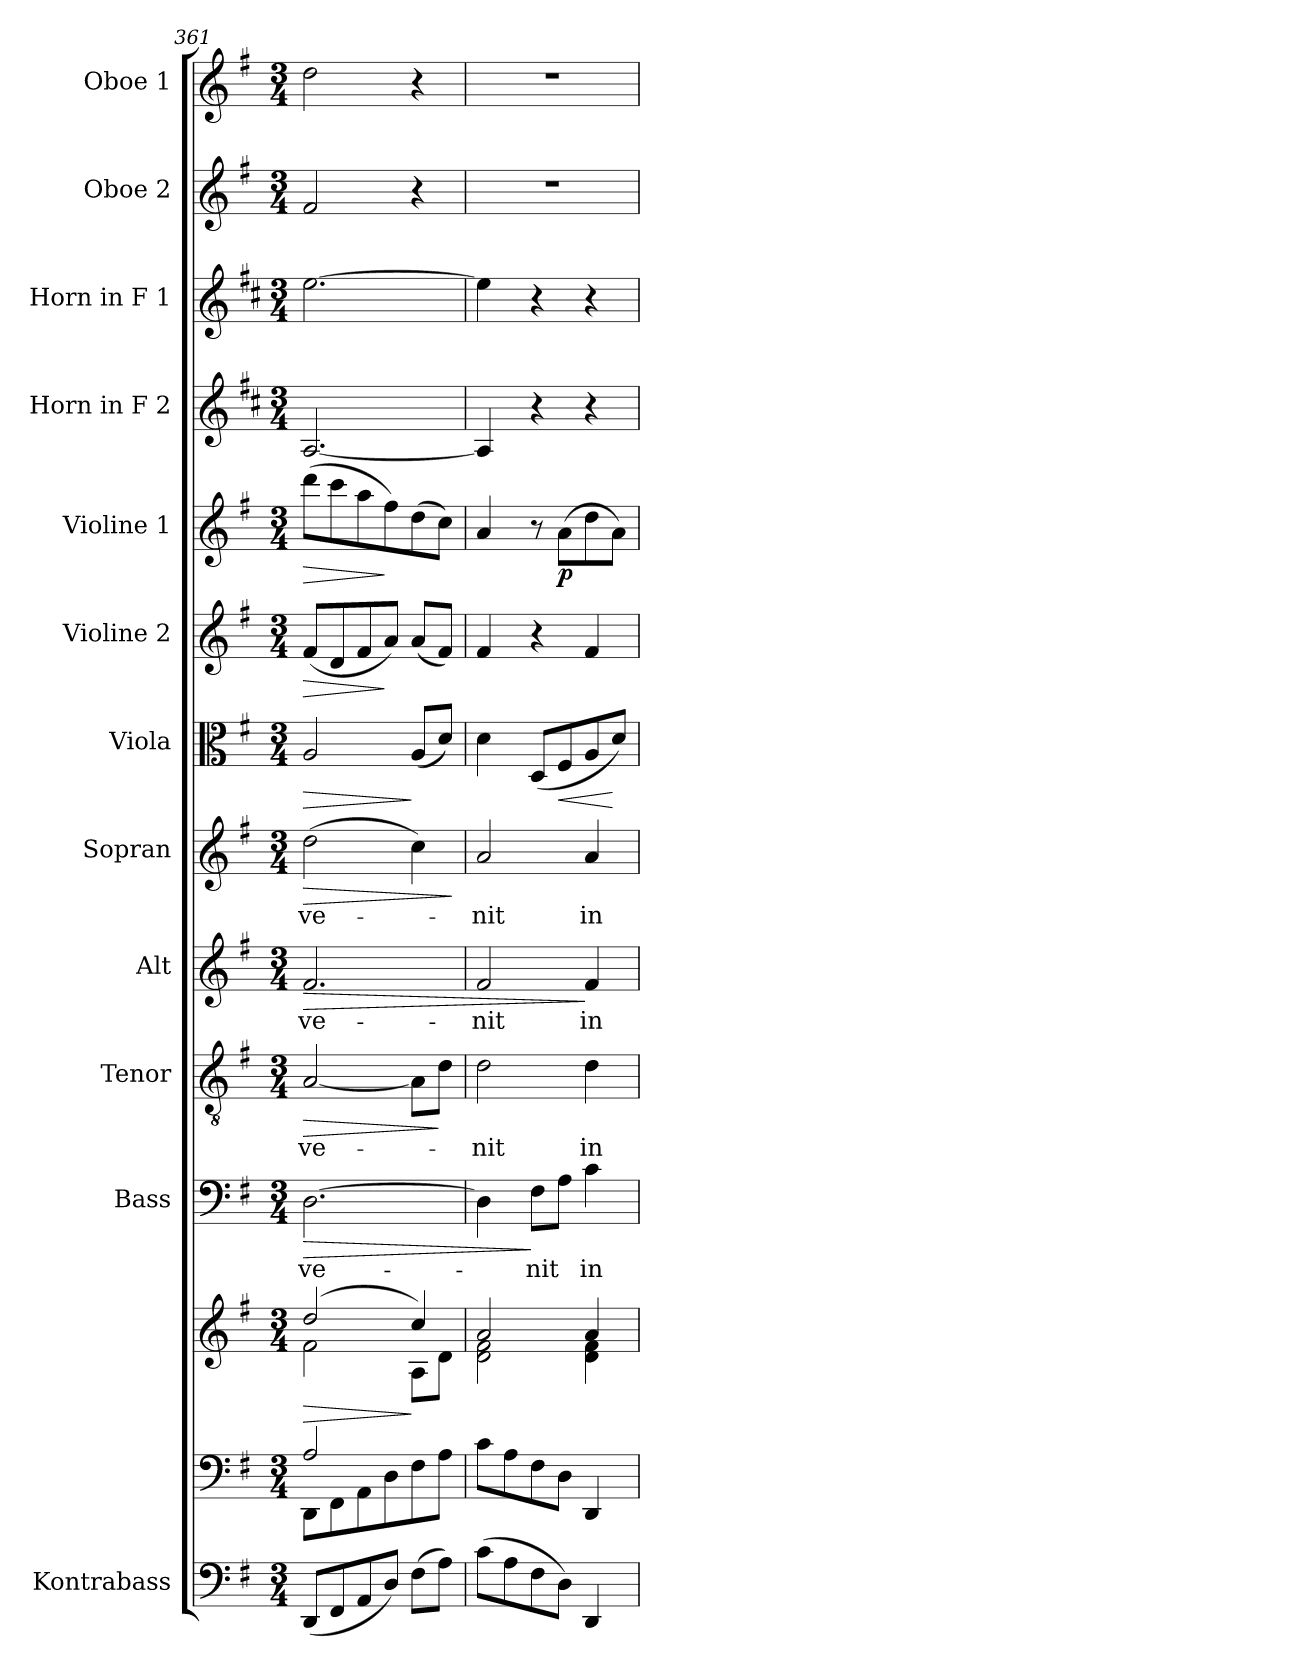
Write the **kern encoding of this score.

**kern	**kern	**kern	**dynam	**kern	**text	**dynam	**kern	**text	**dynam	**kern	**text	**dynam	**kern	**text	**dynam	**kern	**dynam	**kern	**dynam	**kern	**dynam	**kern	**kern	**kern	**kern
*part13	*part12	*part12	*part12	*part11	*part11	*part11	*part10	*part10	*part10	*part9	*part9	*part9	*part8	*part8	*part8	*part7	*part7	*part6	*part6	*part5	*part5	*part4	*part3	*part2	*part1
*staff14	*staff13	*staff12	*staff12/13	*staff11	*staff11	*staff11	*staff10	*staff10	*staff10	*staff9	*staff9	*staff9	*staff8	*staff8	*staff8	*staff7	*staff7	*staff6	*staff6	*staff5	*staff5	*staff4	*staff3	*staff2	*staff1
*I"Kontrabass	*	*	*	*I"Bass	*	*	*I"Tenor	*	*	*I"Alt	*	*	*I"Sopran	*	*	*I"Viola	*	*I"Violine 2	*	*I"Violine 1	*	*I"Horn in F 2	*I"Horn in F 1	*I"Oboe 2	*I"Oboe 1
*I'Kb.	*	*	*	*I'B.	*	*	*I'T.	*	*	*I'A.	*	*	*I'S.	*	*	*I'Vla.	*	*I'Vl. 2	*	*I'Vl. 1	*	*	*	*I'Ob. 2	*I'Ob. 1
*clefF4	*clefF4	*clefG2	*	*clefF4	*	*	*clefGv2	*	*	*clefG2	*	*	*clefG2	*	*	*clefC3	*	*clefG2	*	*clefG2	*	*clefG2	*clefG2	*clefG2	*clefG2
*ITrd7c12	*	*	*	*	*	*	*	*	*	*	*	*	*	*	*	*	*	*	*	*	*	*ITrd4c7	*ITrd4c7	*	*
*k[f#]	*k[f#]	*k[f#]	*	*k[f#]	*	*	*k[f#]	*	*	*k[f#]	*	*	*k[f#]	*	*	*k[f#]	*	*k[f#]	*	*k[f#]	*	*k[f#]	*k[f#]	*k[f#]	*k[f#]
*G:	*G:	*G:	*	*G:	*	*	*G:	*	*	*G:	*	*	*G:	*	*	*G:	*	*G:	*	*G:	*	*G:	*G:	*G:	*G:
*M3/4	*M3/4	*M3/4	*	*M3/4	*	*	*M3/4	*	*	*M3/4	*	*	*M3/4	*	*	*M3/4	*	*M3/4	*	*M3/4	*	*M3/4	*M3/4	*M3/4	*M3/4
=361	=361	=361	=361	=361	=361	=361	=361	=361	=361	=361	=361	=361	=361	=361	=361	=361	=361	=361	=361	=361	=361	=361	=361	=361	=361
*	*^	*	*	*	*	*	*	*	*	*	*	*	*	*	*	*	*	*	*	*	*	*	*	*	*
!	!	!	!	!LO:HP:b	!	!LO:LY:b	!LO:HP:b	!	!LO:LY:b	!LO:HP:b	!	!LO:LY:b	!LO:HP:b	!	!LO:LY:b	!LO:HP:b	!	!LO:HP:b	!	!LO:HP:b	!	!LO:HP:b	!	!	!	!
*	*	*	*^	*	*	*	*	*	*	*	*	*	*	*	*	*	*	*	*	*	*	*	*	*	*	*
(<8DDD/L	2A!/	8DD\L	(2dd!/	2f#!\	>	[2.D\	ve-	>	[2A/	ve-	>	2.f#/	ve-	>	(>2dd\	ve-	>	2A/	>	(<8f#/L	>	(>8ddd\L	>	[2.D/	[2.a\	2f#/	2dd\
8FFF#/	.	8FF#\	.	.	.	.	.	.	.	.	.	.	.	.	.	.	.	.	.	8d/	.	8ccc\	.	.	.	.	.
8AAA/	.	8AA\	.	.	.	.	.	.	.	.	.	.	.	.	.	.	.	.	.	8f#/	.	8aa\	.	.	.	.	.
8DD/J)	.	8D\	.	.	.	.	.	.	.	.	.	.	.	.	.	.	.	.	.	8a/J)	]	8ff#\)	]	.	.	.	.
(>8FF#\L	4ryy	8F#\	4cc!/)	8A!\L	]	.	.	.	8A\L]	.	.	.	.	.	4cc\)	.	.	(<8A/L	]	(<8a/L	.	(>8dd\	.	.	.	4r	4r
8AA\J)	.	8A\J	.	8d!\J	.	.	.	.	8d\J	.	]	.	.	.	.	.	.	8d/J)	.	8f#/J)	.	8cc\J)	.	.	.	.	.
*	*v	*v	*	*	*	*	*	*	*	*	*	*	*	*	*	*	*	*	*	*	*	*	*	*	*	*	*
*	*	*v	*v	*	*	*	*	*	*	*	*	*	*	*	*	*	*	*	*	*	*	*	*	*	*	*
.	.	.	.	.	.	.	.	.	.	.	.	.	.	.	]	.	.	.	.	.	.	.	.	.	.
=362	=362	=362	=362	=362	=362	=362	=362	=362	=362	=362	=362	=362	=362	=362	=362	=362	=362	=362	=362	=362	=362	=362	=362	=362	=362
*	*	*^	*	*	*	*	*	*	*	*	*	*	*	*	*	*	*	*	*	*	*	*	*	*	*
!	!	!	!	!	!	!	!	!	!LO:LY:b	!	!	!LO:LY:b	!	!	!LO:LY:b	!	!	!	!	!	!	!	!	!	!	!
(>8C\L	8c!\L	2a!/	2d!\ 2f#!\	.	4D\]	.	.	2d\	-nit	.	2f#/	-nit	.	2a/	-nit	.	4d\	.	4f#/	.	4a/	.	4D/]	4a\]	2.r	2.r
8AA\	8A!\	.	.	.	.	.	.	.	.	.	.	.	.	.	.	.	.	.	.	.	.	.	.	.	.	.
!	!	!	!	!	!	!LO:LY:b	!	!	!	!	!	!	!	!	!	!	!	!	!	!	!	!	!	!	!	!
8FF#\	8F#!\	.	.	.	8F#\L	-nit	]	.	.	.	.	.	.	.	.	.	(<8D/L	.	4r	.	8r	.	4r	4r	.	.
!	!	!	!	!	!	!	!	!	!	!	!	!	!	!	!	!	!	!LO:HP:b	!	!	!	!LO:DY:b	!	!	!	!
8DD\J)	8D!\J	.	.	.	8A\J	.	.	.	.	.	.	.	.	.	.	.	8F#/	<	.	.	(>8a\L	p	.	.	.	.
!	!	!	!	!	!	!LO:LY:b	!	!	!LO:LY:b	!	!	!LO:LY:b	!	!	!LO:LY:b	!	!	!	!	!	!	!	!	!	!	!
4DDD/	4DD!/	4a!/	4d!\ 4f#!\	.	4c\	in	.	4d\	in	.	4f#/	in	]	4a/	in	.	8A/	.	4f#/	.	8dd\	.	4r	4r	.	.
.	.	.	.	.	.	.	.	.	.	.	.	.	.	.	.	.	8d/J)	[	.	.	8a\J)	.	.	.	.	.
*	*	*v	*v	*	*	*	*	*	*	*	*	*	*	*	*	*	*	*	*	*	*	*	*	*	*	*
=	=	=	=	=	=	=	=	=	=	=	=	=	=	=	=	=	=	=	=	=	=	=	=	=	=
*-	*-	*-	*-	*-	*-	*-	*-	*-	*-	*-	*-	*-	*-	*-	*-	*-	*-	*-	*-	*-	*-	*-	*-	*-	*-
